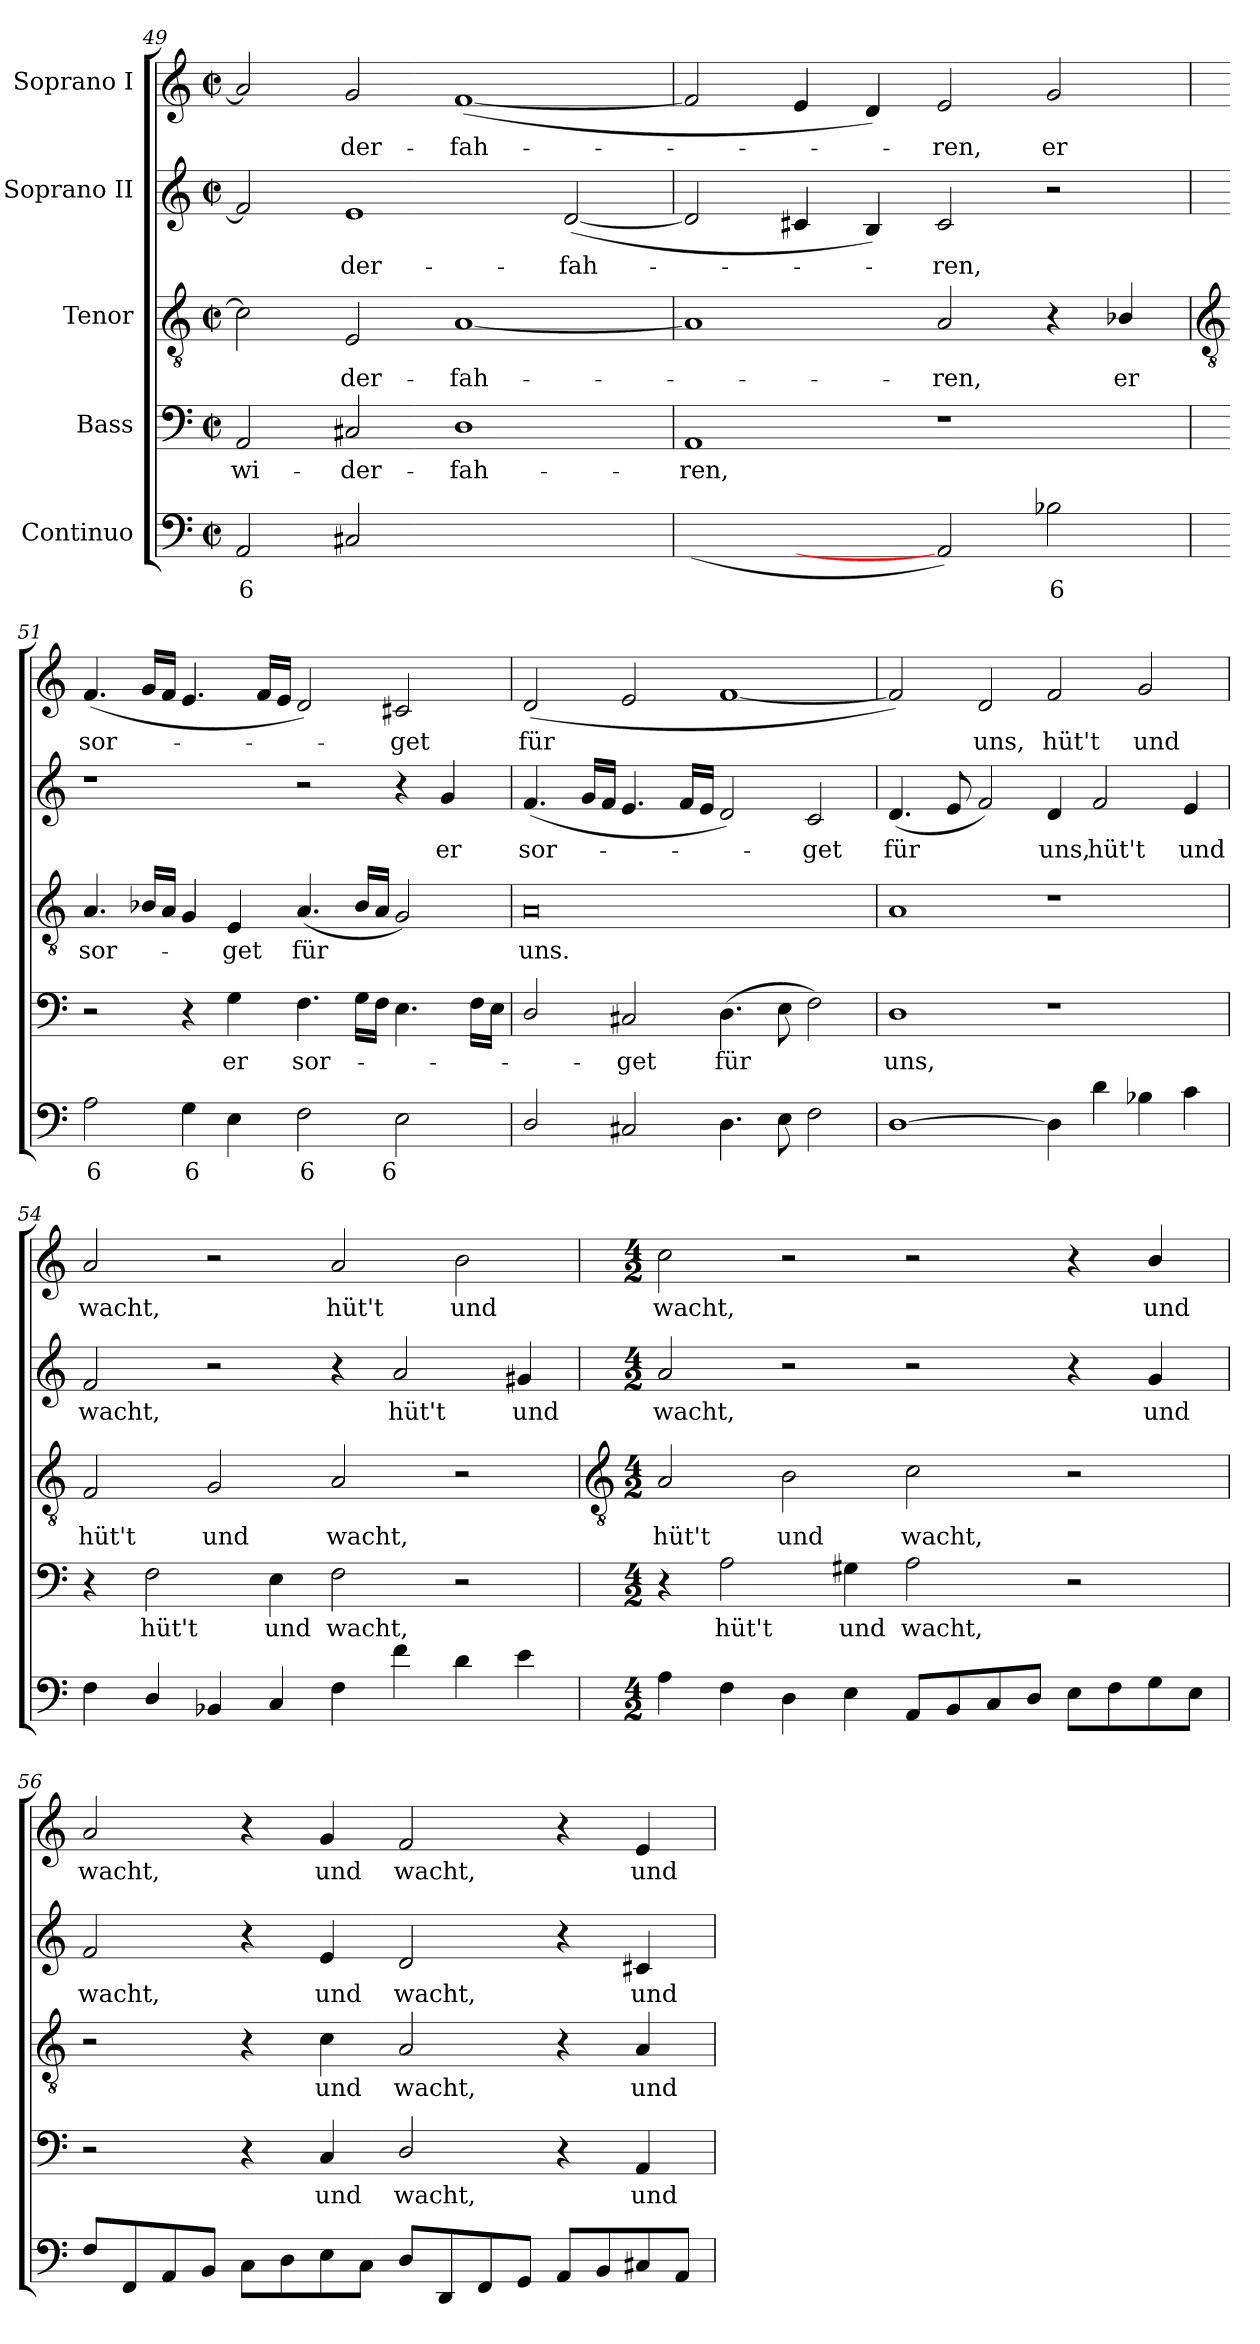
**kern	**text	**text	**kern	**text	**kern	**text	**kern	**text	**kern	**text
*part5	*part5	*part5	*part4	*part4	*part3	*part3	*part2	*part2	*part1	*part1
*staff5	*staff5	*staff5	*staff4	*staff4	*staff3	*staff3	*staff2	*staff2	*staff1	*staff1
*I"Continuo	*	*	*I"Bass	*	*I"Tenor	*	*I"Soprano II	*	*I"Soprano I	*
*clefF4	*	*	*clefF4	*	*clefGv2	*	*clefG2	*	*clefG2	*
*k[]	*	*	*k[]	*	*k[]	*	*k[]	*	*k[]	*
*C:	*	*	*C:	*	*C:	*	*C:	*	*C:	*
*M4/2	*	*	*M4/2	*	*M4/2	*	*M4/2	*	*M4/2	*
*met(c|)	*	*	*met(c|)	*	*met(c|)	*	*met(c|)	*	*met(c|)	*
=49	=49	=49	=49	=49	=49	=49	=49	=49	=49	=49
!	!LO:LY:b	!	!	!LO:LY:b	!	!	!	!	!	!
2AA	6	.	2AA	wi-	2c]	.	2f]	.	2a]	.
!	!	!	!	!LO:LY:b	!	!LO:LY:b	!	!LO:LY:b	!	!LO:LY:b
2C#X	.	.	2C#X	-der-	2E	der-	1e	der-	2g	der-
!	!LO:LY:b	!	!	!LO:LY:b	!	!LO:LY:b	!	!	!	!LO:LY:b
[2Dyy	9	.	1D	-fah-	[1A	-fah-	.	.	(<[1f	-fah-
!	!LO:LY:b	!	!	!	!	!	!	!LO:LY:b	!	!
2Dyy]	8	.	.	.	.	.	(<[2d	-fah-	.	.
=50	=50	=50	=50	=50	=50	=50	=50	=50	=50	=50
!	!LO:LY:b	!LO:LY:b	!	!LO:LY:b	!	!	!	!	!	!
(<[2AAyy	6	4	1AA	-ren,	1A]	.	2d]	.	2f]	.
!	!LO:LY:b	!	!	!	!	!	!	!	!	!
2AAyy_	5	.	.	.	.	.	4c#X	.	4e	.
.	.	.	.	.	.	.	4B)	.	4d)	.
!	!	!	!	!	!	!LO:LY:b	!	!LO:LY:b	!	!LO:LY:b
2AA])	.	.	1r	.	2A	ren,	2c#	ren,	2e	ren,
!	!LO:LY:b	!	!	!	!	!	!	!	!	!LO:LY:b
2B-X	6	.	.	.	4r	.	2r	.	2g	er
!	!	!	!	!	!	!LO:LY:b	!	!	!	!
.	.	.	.	.	4B-X/	er	.	.	.	.
!!LO:LB:g=z
=51	=51	=51	=51	=51	=51	=51	=51	=51	=51	=51
*	*	*	*	*	*clefGv2	*	*	*	*	*
!	!LO:LY:b	!	!	!	!	!LO:LY:b	!	!	!	!LO:LY:b
2A	6	.	2r	.	4.A	sor-	1r	.	(<4.f	sor-
.	.	.	.	.	16B-XLL	.	.	.	16gLL	.
.	.	.	.	.	16AJJ	.	.	.	16fJJ	.
!	!LO:LY:b	!	!	!	!	!	!	!	!	!
4G	6	.	4r	.	4G	.	.	.	4.e	.
!	!	!	!	!LO:LY:b	!	!LO:LY:b	!	!	!	!
4E	.	.	4G	er	4E	get	.	.	.	.
.	.	.	.	.	.	.	.	.	16fLL	.
.	.	.	.	.	.	.	.	.	16eJJ	.
!	!LO:LY:b	!	!	!LO:LY:b	!	!LO:LY:b	!	!	!	!
2F	6	.	4.F	sor-	(<4.A	für	2r	.	2d)	.
.	.	.	16GLL	.	16B-LL	.	.	.	.	.
.	.	.	16FJJ	.	16AJJ	.	.	.	.	.
!	!LO:LY:b	!	!	!	!	!	!	!	!	!LO:LY:b
2E	6	.	4.E	.	2G)	.	4r	.	2c#X	get
!	!	!	!	!	!	!	!	!LO:LY:b	!	!
.	.	.	.	.	.	.	4g	er	.	.
.	.	.	16FLL	.	.	.	.	.	.	.
.	.	.	16EJJ	.	.	.	.	.	.	.
=52	=52	=52	=52	=52	=52	=52	=52	=52	=52	=52
!	!	!	!	!	!	!LO:LY:b	!	!LO:LY:b	!	!LO:LY:b
2D/	.	.	2D/	.	0A	uns.	(<4.f	sor-	(<2d	für
.	.	.	.	.	.	.	16gLL	.	.	.
.	.	.	.	.	.	.	16fJJ	.	.	.
!	!	!	!	!LO:LY:b	!	!	!	!	!	!
2C#X	.	.	2C#X	get	.	.	4.e	.	2e	.
.	.	.	.	.	.	.	16fLL	.	.	.
.	.	.	.	.	.	.	16eJJ	.	.	.
!	!	!	!	!LO:LY:b	!	!	!	!	!	!
4.D	.	.	(>4.D	für	.	.	2d)	.	[1f	.
8E	.	.	8E	.	.	.	.	.	.	.
!	!	!	!	!	!	!	!	!LO:LY:b	!	!
2F	.	.	2F)	.	.	.	2c	get	.	.
=53	=53	=53	=53	=53	=53	=53	=53	=53	=53	=53
!	!	!	!	!LO:LY:b	!	!	!	!LO:LY:b	!	!
[1D	.	.	1D	uns,	1A	.	(<4.d	für	2f])	.
.	.	.	.	.	.	.	8e	.	.	.
!	!	!	!	!	!	!	!	!	!	!LO:LY:b
.	.	.	.	.	.	.	2f)	.	2d	uns,
!	!	!	!	!	!	!	!	!LO:LY:b	!	!LO:LY:b
4D]	.	.	1r	.	1r	.	4d	uns,	2f	hüt't
!	!	!	!	!	!	!	!	!LO:LY:b	!	!
4d	.	.	.	.	.	.	2f	hüt't	.	.
!	!	!	!	!	!	!	!	!	!	!LO:LY:b
4B-X	.	.	.	.	.	.	.	.	2g	und
!	!	!	!	!	!	!	!	!LO:LY:b	!	!
4c	.	.	.	.	.	.	4e	und	.	.
=54	=54	=54	=54	=54	=54	=54	=54	=54	=54	=54
!	!	!	!	!	!	!LO:LY:b	!	!LO:LY:b	!	!LO:LY:b
4F	.	.	4r	.	2F	hüt't	2f	wacht,	2a	wacht,
!	!	!	!	!LO:LY:b	!	!	!	!	!	!
4D/	.	.	2F	hüt't	.	.	.	.	.	.
!	!	!	!	!	!	!LO:LY:b	!	!	!	!
4BB-X	.	.	.	.	2G	und	2r	.	2r	.
!	!	!	!	!LO:LY:b	!	!	!	!	!	!
4C	.	.	4E	und	.	.	.	.	.	.
!	!	!	!	!LO:LY:b	!	!LO:LY:b	!	!	!	!LO:LY:b
4F	.	.	2F	wacht,	2A	wacht,	4r	.	2a	hüt't
!	!	!	!	!	!	!	!	!LO:LY:b	!	!
4f	.	.	.	.	.	.	2a	hüt't	.	.
!	!	!	!	!	!	!	!	!	!	!LO:LY:b
4d	.	.	2r	.	2r	.	.	.	2b	und
!	!	!	!	!	!	!	!	!LO:LY:b	!	!
4e	.	.	.	.	.	.	4g#X	und	.	.
!!LO:LB:g=z
=55	=55	=55	=55	=55	=55	=55	=55	=55	=55	=55
*	*	*	*	*	*clefGv2	*	*	*	*	*
*M4/2	*	*	*M4/2	*	*M4/2	*	*M4/2	*	*M4/2	*
!	!	!	!	!	!	!LO:LY:b	!	!LO:LY:b	!	!LO:LY:b
4A	.	.	4r	.	2A	hüt't	2a	wacht,	2cc	wacht,
!	!	!	!	!LO:LY:b	!	!	!	!	!	!
4F	.	.	2A	hüt't	.	.	.	.	.	.
!	!	!	!	!	!	!LO:LY:b	!	!	!	!
4D	.	.	.	.	2B	und	2r	.	2r	.
!	!	!	!	!LO:LY:b	!	!	!	!	!	!
4E	.	.	4G#X	und	.	.	.	.	.	.
!	!	!	!	!LO:LY:b	!	!LO:LY:b	!	!	!	!
8AAL	.	.	2A	wacht,	2c	wacht,	2r	.	2r	.
8BB	.	.	.	.	.	.	.	.	.	.
8C	.	.	.	.	.	.	.	.	.	.
8DJ	.	.	.	.	.	.	.	.	.	.
8EL	.	.	2r	.	2r	.	4r	.	4r	.
8F	.	.	.	.	.	.	.	.	.	.
!	!	!	!	!	!	!	!	!LO:LY:b	!	!LO:LY:b
8G	.	.	.	.	.	.	4g	und	4b/	und
8EJ	.	.	.	.	.	.	.	.	.	.
=56	=56	=56	=56	=56	=56	=56	=56	=56	=56	=56
!	!	!	!	!	!	!	!	!LO:LY:b	!	!LO:LY:b
8FL	.	.	2r	.	2r	.	2f	wacht,	2a	wacht,
8FF	.	.	.	.	.	.	.	.	.	.
8AA	.	.	.	.	.	.	.	.	.	.
8BBJ	.	.	.	.	.	.	.	.	.	.
8CL	.	.	4r	.	4r	.	4r	.	4r	.
8D	.	.	.	.	.	.	.	.	.	.
!	!	!	!	!LO:LY:b	!	!LO:LY:b	!	!LO:LY:b	!	!LO:LY:b
8E	.	.	4C	und	4c	und	4e	und	4g	und
8CJ	.	.	.	.	.	.	.	.	.	.
!	!	!	!	!LO:LY:b	!	!LO:LY:b	!	!LO:LY:b	!	!LO:LY:b
8DL	.	.	2D/	wacht,	2A	wacht,	2d	wacht,	2f	wacht,
8DD	.	.	.	.	.	.	.	.	.	.
8FF	.	.	.	.	.	.	.	.	.	.
8GGJ	.	.	.	.	.	.	.	.	.	.
8AAL	.	.	4r	.	4r	.	4r	.	4r	.
8BB	.	.	.	.	.	.	.	.	.	.
!	!	!	!	!LO:LY:b	!	!LO:LY:b	!	!LO:LY:b	!	!LO:LY:b
8C#X	.	.	4AA	und	4A	und	4c#X	und	4e	und
8AAJ	.	.	.	.	.	.	.	.	.	.
=	=	=	=	=	=	=	=	=	=	=
*-	*-	*-	*-	*-	*-	*-	*-	*-	*-	*-
